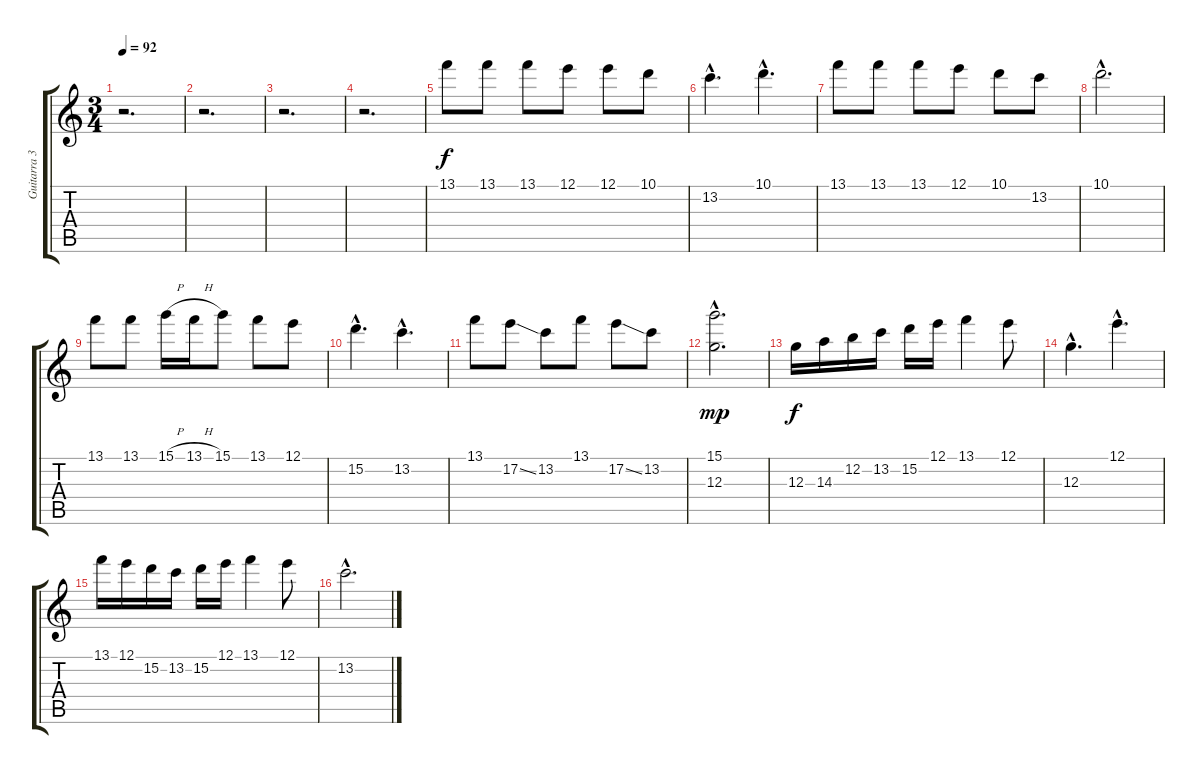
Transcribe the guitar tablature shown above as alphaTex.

\track ("Guitarra 3" "Guitarra 3") {instrument electricguitarjazz}
\staff {score tabs}
\tuning (E4 B3 G3 D3 A2 E2) {hide}
\ts (3 4)
\tempo 92
\clef g2
\ks c
r.2{d dy f instrument electricguitarjazz} |
r.2{d} |
r.2{d} |
r.2{d} |
13.1.8 13.1.8 13.1.8 12.1.8 12.1.8 10.1.8 |
13.2{hac}.4{d} 10.1{hac}.4{d} |
13.1.8 13.1.8 13.1.8 12.1.8 10.1.8 13.2.8 |
10.1{hac}.2{d} |
13.1.8 13.1.8 15.1{h}.16 13.1{h}.16 15.1.8 13.1.8 12.1.8 |
15.2{hac}.4{d} 13.2{hac}.4{d} |
13.1.8 17.2{ss}.8 13.2.8 13.1.8 17.2{ss}.8 13.2.8 |
(15.1{hac} 12.3{hac}).2{d dy mp} |
12.3.16{dy f} 14.3.16 12.2.16 13.2.16 15.2.16 12.1.16 13.1.4 12.1.8 |
12.3{hac}.4{d} 12.1{hac}.4{d} |
13.1.16 12.1.16 15.2.16 13.2.16 15.2.16 12.1.16 13.1.4 12.1.8 |
13.2{hac}.2{d}
